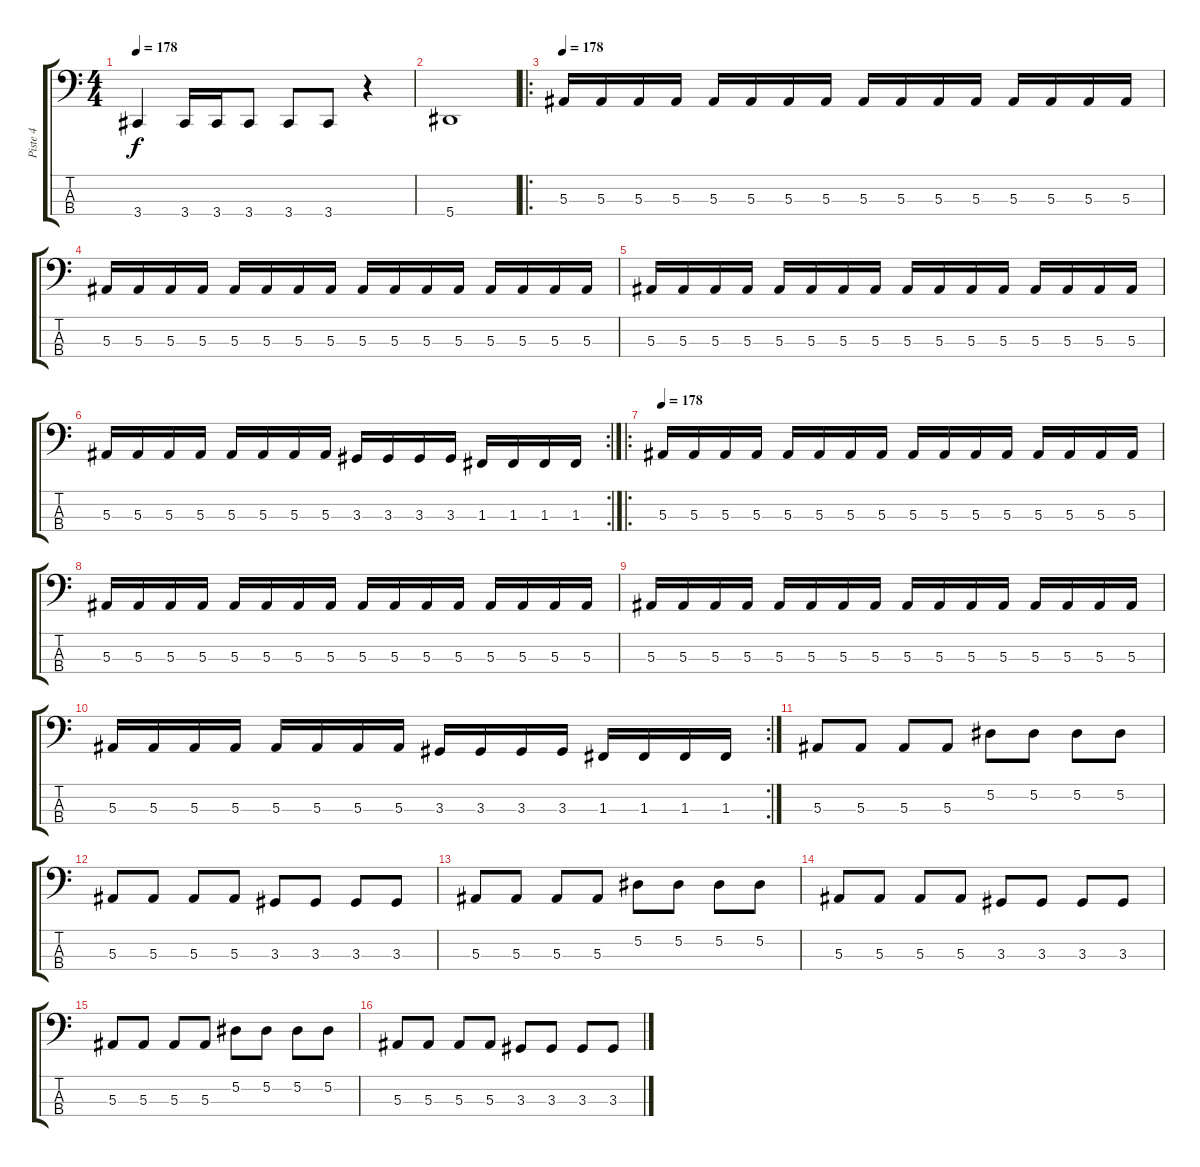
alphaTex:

\track ("Piste 4" "Piste 4") {instrument electricbassfinger}
\staff {score tabs}
\tuning (Eb2 Bb1 F1 Bb0) {hide}
\ts (4 4)
\tempo 178
\clef f4
\ks c
3.4.4{dy f} 3.4.16 3.4.16 3.4.8 3.4.8 3.4.8 r.4 |
5.4.1 |
\ro
\tempo 178
5.3.16 5.3.16 5.3.16 5.3.16 5.3.16 5.3.16 5.3.16 5.3.16 5.3.16 5.3.16 5.3.16 5.3.16 5.3.16 5.3.16 5.3.16 5.3.16 |
5.3.16 5.3.16 5.3.16 5.3.16 5.3.16 5.3.16 5.3.16 5.3.16 5.3.16 5.3.16 5.3.16 5.3.16 5.3.16 5.3.16 5.3.16 5.3.16 |
5.3.16 5.3.16 5.3.16 5.3.16 5.3.16 5.3.16 5.3.16 5.3.16 5.3.16 5.3.16 5.3.16 5.3.16 5.3.16 5.3.16 5.3.16 5.3.16 |
\rc 2
5.3.16 5.3.16 5.3.16 5.3.16 5.3.16 5.3.16 5.3.16 5.3.16 3.3.16 3.3.16 3.3.16 3.3.16 1.3.16 1.3.16 1.3.16 1.3.16 |
\ro
\tempo 178
5.3.16 5.3.16 5.3.16 5.3.16 5.3.16 5.3.16 5.3.16 5.3.16 5.3.16 5.3.16 5.3.16 5.3.16 5.3.16 5.3.16 5.3.16 5.3.16 |
5.3.16 5.3.16 5.3.16 5.3.16 5.3.16 5.3.16 5.3.16 5.3.16 5.3.16 5.3.16 5.3.16 5.3.16 5.3.16 5.3.16 5.3.16 5.3.16 |
5.3.16 5.3.16 5.3.16 5.3.16 5.3.16 5.3.16 5.3.16 5.3.16 5.3.16 5.3.16 5.3.16 5.3.16 5.3.16 5.3.16 5.3.16 5.3.16 |
\rc 2
5.3.16 5.3.16 5.3.16 5.3.16 5.3.16 5.3.16 5.3.16 5.3.16 3.3.16 3.3.16 3.3.16 3.3.16 1.3.16 1.3.16 1.3.16 1.3.16 |
5.3.8 5.3.8 5.3.8 5.3.8 5.2.8 5.2.8 5.2.8 5.2.8 |
5.3.8 5.3.8 5.3.8 5.3.8 3.3.8 3.3.8 3.3.8 3.3.8 |
5.3.8 5.3.8 5.3.8 5.3.8 5.2.8 5.2.8 5.2.8 5.2.8 |
5.3.8 5.3.8 5.3.8 5.3.8 3.3.8 3.3.8 3.3.8 3.3.8 |
5.3.8 5.3.8 5.3.8 5.3.8 5.2.8 5.2.8 5.2.8 5.2.8 |
5.3.8 5.3.8 5.3.8 5.3.8 3.3.8 3.3.8 3.3.8 3.3.8
